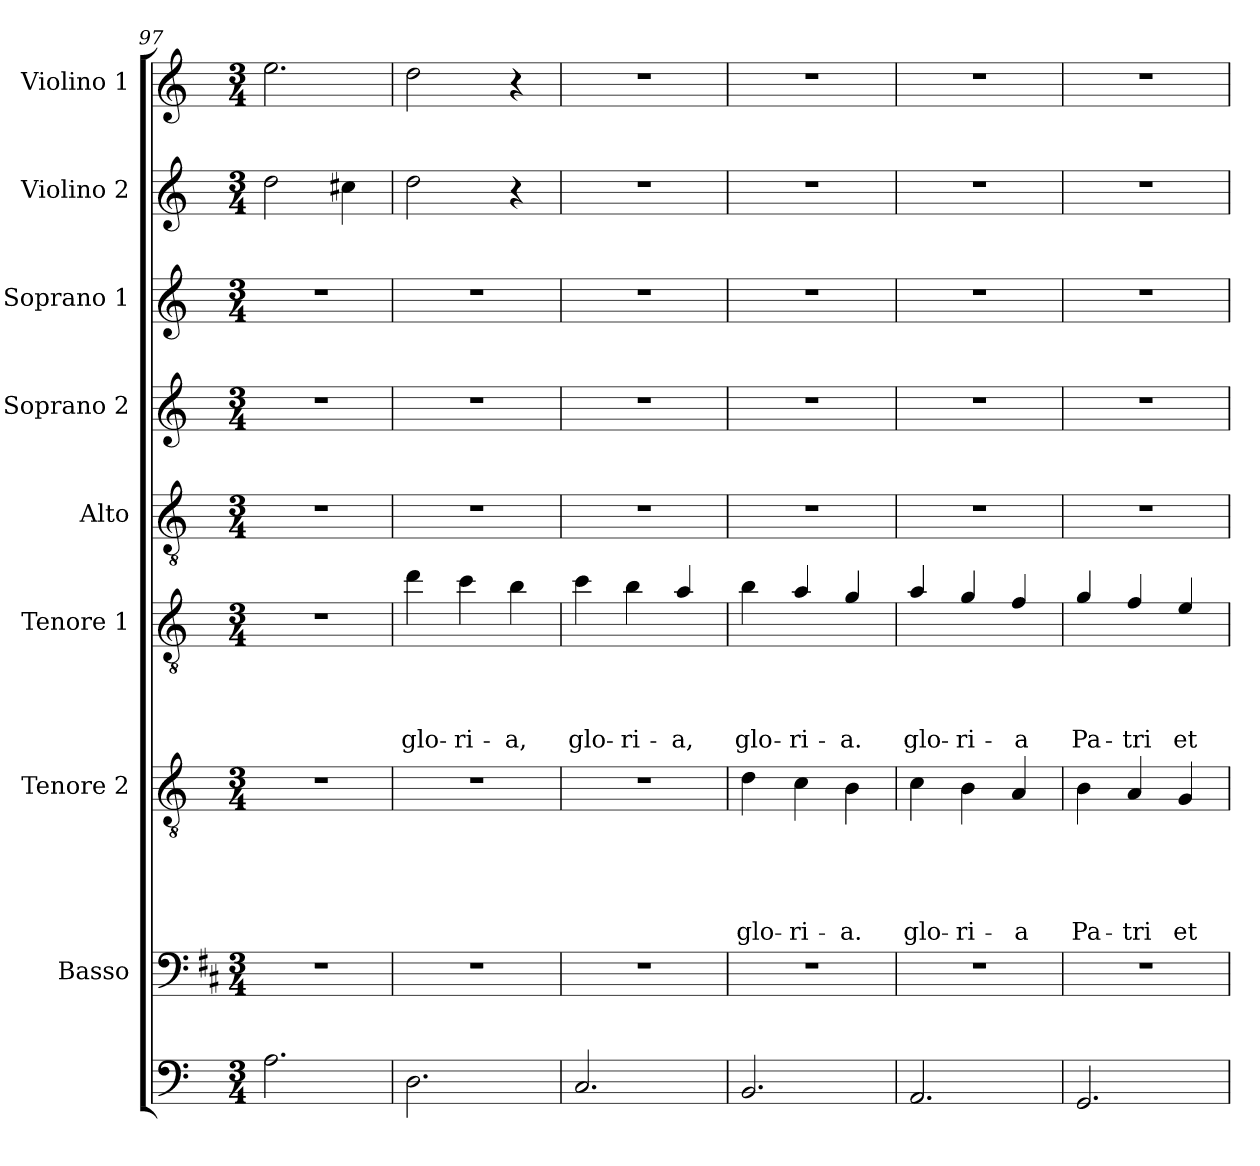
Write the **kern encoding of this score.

**kern	**kern	**kern	**text	**text	**text	**text	**text	**kern	**text	**text	**text	**text	**kern	**kern	**kern	**kern	**kern
*part9	*part8	*part7	*part7	*part7	*part7	*part7	*part7	*part6	*part6	*part6	*part6	*part6	*part5	*part4	*part3	*part2	*part1
*staff9	*staff8	*staff7	*staff7	*staff7	*staff7	*staff7	*staff7	*staff6	*staff6	*staff6	*staff6	*staff6	*staff5	*staff4	*staff3	*staff2	*staff1
*	*I"Basso	*I"Tenore 2	*	*	*	*	*	*I"Tenore 1	*	*	*	*	*I"Alto	*I"Soprano 2	*I"Soprano 1	*I"Violino 2	*I"Violino 1
*clefF4	*clefF4	*clefGv2	*	*	*	*	*	*clefGv2	*	*	*	*	*clefGv2	*clefG2	*clefG2	*clefG2	*clefG2
*	*ITrd1c2	*	*	*	*	*	*	*ITrd8c14	*	*	*	*	*	*	*	*	*
*k[]	*k[]	*k[]	*	*	*	*	*	*k[]	*	*	*	*	*k[]	*k[]	*k[]	*k[]	*k[]
*C:	*C:	*C:	*	*	*	*	*	*C:	*	*	*	*	*C:	*C:	*C:	*C:	*C:
*M3/4	*M3/4	*M3/4	*	*	*	*	*	*M3/4	*	*	*	*	*M3/4	*M3/4	*M3/4	*M3/4	*M3/4
=97	=97	=97	=97	=97	=97	=97	=97	=97	=97	=97	=97	=97	=97	=97	=97	=97	=97
2.A\	2.r	2.r	.	.	.	.	.	2.r	.	.	.	.	2.r	2.r	2.r	2dd\	2.ee\
.	.	.	.	.	.	.	.	.	.	.	.	.	.	.	.	4cc#X\	.
=98	=98	=98	=98	=98	=98	=98	=98	=98	=98	=98	=98	=98	=98	=98	=98	=98	=98
!	!	!	!	!	!	!	!	!	!	!	!	!LO:LY:b	!	!	!	!	!
2.D\	2.r	2.r	.	.	.	.	.	4d\	.	.	.	glo-	2.r	2.r	2.r	2dd\	2dd\
!	!	!	!	!	!	!	!	!	!	!	!	!LO:LY:b	!	!	!	!	!
.	.	.	.	.	.	.	.	4c\	.	.	.	-ri-	.	.	.	.	.
!	!	!	!	!	!	!	!	!	!	!	!	!LO:LY:b	!	!	!	!	!
.	.	.	.	.	.	.	.	4B\	.	.	.	-a,	.	.	.	4r	4r
=99	=99	=99	=99	=99	=99	=99	=99	=99	=99	=99	=99	=99	=99	=99	=99	=99	=99
!	!	!	!	!	!	!	!	!	!	!	!	!LO:LY:b	!	!	!	!	!
2.C/	2.r	2.r	.	.	.	.	.	4c\	.	.	.	glo-	2.r	2.r	2.r	2.r	2.r
!	!	!	!	!	!	!	!	!	!	!	!	!LO:LY:b	!	!	!	!	!
.	.	.	.	.	.	.	.	4B\	.	.	.	-ri-	.	.	.	.	.
!	!	!	!	!	!	!	!	!	!	!	!	!LO:LY:b	!	!	!	!	!
.	.	.	.	.	.	.	.	4A/	.	.	.	-a,	.	.	.	.	.
=100	=100	=100	=100	=100	=100	=100	=100	=100	=100	=100	=100	=100	=100	=100	=100	=100	=100
!	!	!	!	!	!	!	!LO:LY:b	!	!	!	!	!LO:LY:b	!	!	!	!	!
2.BB/	2.r	4d\	.	.	.	.	glo-	4B\	.	.	.	glo-	2.r	2.r	2.r	2.r	2.r
!	!	!	!	!	!	!	!LO:LY:b	!	!	!	!	!LO:LY:b	!	!	!	!	!
.	.	4c\	.	.	.	.	-ri-	4A/	.	.	.	-ri-	.	.	.	.	.
!	!	!	!	!	!	!	!LO:LY:b	!	!	!	!	!LO:LY:b	!	!	!	!	!
.	.	4B\	.	.	.	.	-a.	4G/	.	.	.	-a.	.	.	.	.	.
=101	=101	=101	=101	=101	=101	=101	=101	=101	=101	=101	=101	=101	=101	=101	=101	=101	=101
!	!	!	!	!	!	!	!LO:LY:b	!	!	!	!	!LO:LY:b	!	!	!	!	!
2.AA/	2.r	4c\	.	.	.	.	glo-	4A/	.	.	.	glo-	2.r	2.r	2.r	2.r	2.r
!	!	!	!	!	!	!	!LO:LY:b	!	!	!	!	!LO:LY:b	!	!	!	!	!
.	.	4B\	.	.	.	.	-ri-	4G/	.	.	.	-ri-	.	.	.	.	.
!	!	!	!	!	!	!	!LO:LY:b	!	!	!	!	!LO:LY:b	!	!	!	!	!
.	.	4A/	.	.	.	.	-a	4F/	.	.	.	-a	.	.	.	.	.
=102	=102	=102	=102	=102	=102	=102	=102	=102	=102	=102	=102	=102	=102	=102	=102	=102	=102
!	!	!	!	!	!	!	!LO:LY:b	!	!	!	!	!LO:LY:b	!	!	!	!	!
2.GG/	2.r	4B\	.	.	.	.	Pa-	4G/	.	.	.	Pa-	2.r	2.r	2.r	2.r	2.r
!	!	!	!	!	!	!	!LO:LY:b	!	!	!	!	!LO:LY:b	!	!	!	!	!
.	.	4A/	.	.	.	.	-tri	4F/	.	.	.	-tri	.	.	.	.	.
!	!	!	!	!	!	!	!LO:LY:b	!	!	!	!	!LO:LY:b	!	!	!	!	!
.	.	4G/	.	.	.	.	et	4E/	.	.	.	et	.	.	.	.	.
=	=	=	=	=	=	=	=	=	=	=	=	=	=	=	=	=	=
*-	*-	*-	*-	*-	*-	*-	*-	*-	*-	*-	*-	*-	*-	*-	*-	*-	*-
